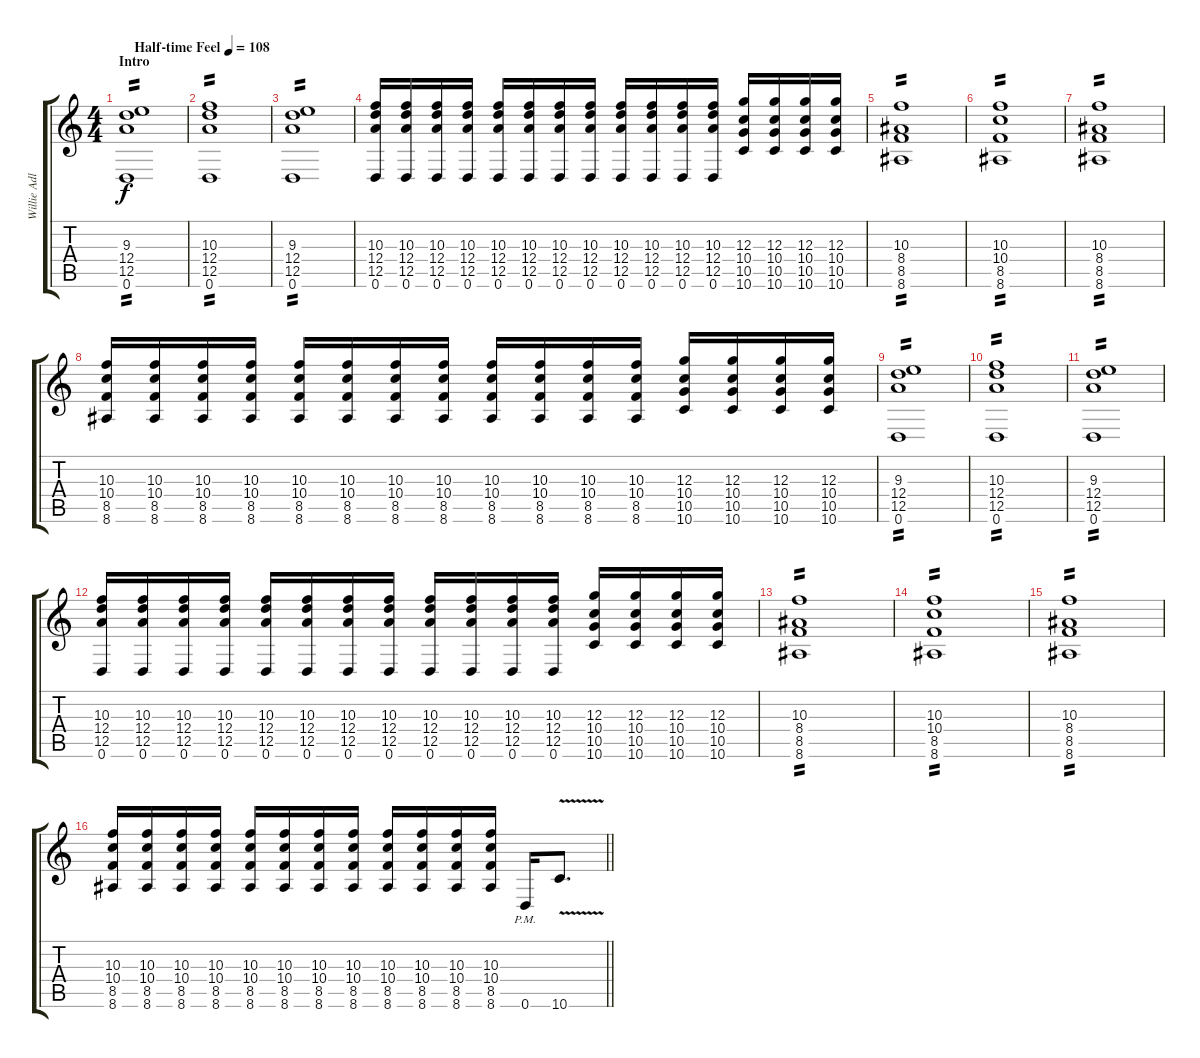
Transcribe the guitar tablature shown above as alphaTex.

\track ("Willie Adler (Rythm Guitar)" "Willie Adl") {instrument distortionguitar}
\staff {score tabs}
\tuning (E4 B3 G3 D3 A2 D2) {hide}
\ts (4 4)
\section ("" "Intro")
\tempo (108 "Half-time Feel")
\clef g2
\ks c
(9.3 12.4 12.5 0.6).1{tp 2 dy f instrument distortionguitar} |
(10.3 12.4 12.5 0.6).1{tp 2} |
(9.3 12.4 12.5 0.6).1{tp 2} |
(10.3 12.4 12.5 0.6).16 (10.3 12.4 12.5 0.6).16 (10.3 12.4 12.5 0.6).16 (10.3 12.4 12.5 0.6).16 (10.3 12.4 12.5 0.6).16 (10.3 12.4 12.5 0.6).16 (10.3 12.4 12.5 0.6).16 (10.3 12.4 12.5 0.6).16 (10.3 12.4 12.5 0.6).16 (10.3 12.4 12.5 0.6).16 (10.3 12.4 12.5 0.6).16 (10.3 12.4 12.5 0.6).16 (12.3 10.4 10.5 10.6).16 (12.3 10.4 10.5 10.6).16 (12.3 10.4 10.5 10.6).16 (12.3 10.4 10.5 10.6).16 |
(10.3 8.4 8.5 8.6).1{tp 2} |
(10.3 10.4 8.5 8.6).1{tp 2} |
(10.3 8.4 8.5 8.6).1{tp 2} |
(10.3 10.4 8.5 8.6).16 (10.3 10.4 8.5 8.6).16 (10.3 10.4 8.5 8.6).16 (10.3 10.4 8.5 8.6).16 (10.3 10.4 8.5 8.6).16 (10.3 10.4 8.5 8.6).16 (10.3 10.4 8.5 8.6).16 (10.3 10.4 8.5 8.6).16 (10.3 10.4 8.5 8.6).16 (10.3 10.4 8.5 8.6).16 (10.3 10.4 8.5 8.6).16 (10.3 10.4 8.5 8.6).16 (12.3 10.4 10.5 10.6).16 (12.3 10.4 10.5 10.6).16 (12.3 10.4 10.5 10.6).16 (12.3 10.4 10.5 10.6).16 |
(9.3 12.4 12.5 0.6).1{tp 2} |
(10.3 12.4 12.5 0.6).1{tp 2} |
(9.3 12.4 12.5 0.6).1{tp 2} |
(10.3 12.4 12.5 0.6).16 (10.3 12.4 12.5 0.6).16 (10.3 12.4 12.5 0.6).16 (10.3 12.4 12.5 0.6).16 (10.3 12.4 12.5 0.6).16 (10.3 12.4 12.5 0.6).16 (10.3 12.4 12.5 0.6).16 (10.3 12.4 12.5 0.6).16 (10.3 12.4 12.5 0.6).16 (10.3 12.4 12.5 0.6).16 (10.3 12.4 12.5 0.6).16 (10.3 12.4 12.5 0.6).16 (12.3 10.4 10.5 10.6).16 (12.3 10.4 10.5 10.6).16 (12.3 10.4 10.5 10.6).16 (12.3 10.4 10.5 10.6).16 |
(10.3 8.4 8.5 8.6).1{tp 2} |
(10.3 10.4 8.5 8.6).1{tp 2} |
(10.3 8.4 8.5 8.6).1{tp 2} |
\barLineRight lightlight
(10.3 10.4 8.5 8.6).16 (10.3 10.4 8.5 8.6).16 (10.3 10.4 8.5 8.6).16 (10.3 10.4 8.5 8.6).16 (10.3 10.4 8.5 8.6).16 (10.3 10.4 8.5 8.6).16 (10.3 10.4 8.5 8.6).16 (10.3 10.4 8.5 8.6).16 (10.3 10.4 8.5 8.6).16 (10.3 10.4 8.5 8.6).16 (10.3 10.4 8.5 8.6).16 (10.3 10.4 8.5 8.6).16 0.6{pm}.16 10.6{v}.8{d}
